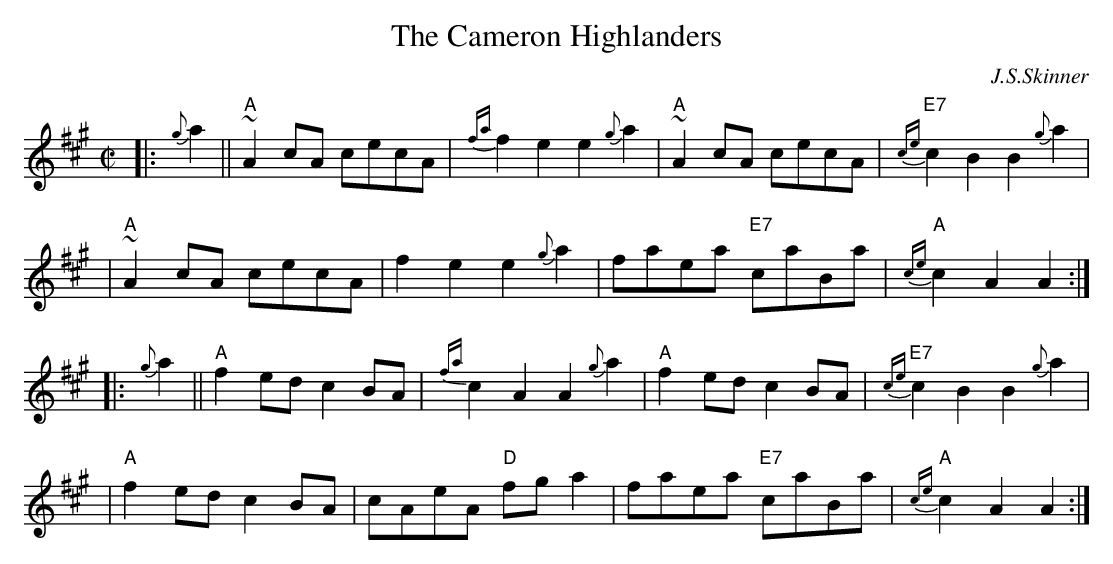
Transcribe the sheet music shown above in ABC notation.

X:1
T: The Cameron Highlanders
C: J.S.Skinner
M: C|
L: 1/8
K: A
|: {g}a2 \
|| "A"~A2cA cecA | {fa}f2e2 e2{g}a2 \
| "A"~A2cA cecA | "E7"{ce}c2B2 B2{g}a2 |
| "A"~A2cA cecA | f2e2 e2{g}a2 \
| faea "E7"caBa | "A"{ce}c2A2 A2 :|
|: {g}a2 \
|| "A"f2ed c2BA | {fa}c2A2 A2{g}a2 \
| "A"f2ed c2BA | "E7"{ce}c2B2 B2{g}a2 |
| "A"f2ed c2BA | cAeA "D"fga2 \
| faea "E7"caBa | "A"{ce}c2A2 A2 :|
x8 x8 x8 x8 x8 x8 x8 x8 |
x8 x8 x8 x8 x8 x8 x8 x8 |
x8 x8 x8 x8 x8 x8 x8 x8 |
x8 x8 x8 x8 x8 x8 x8 x8 |
